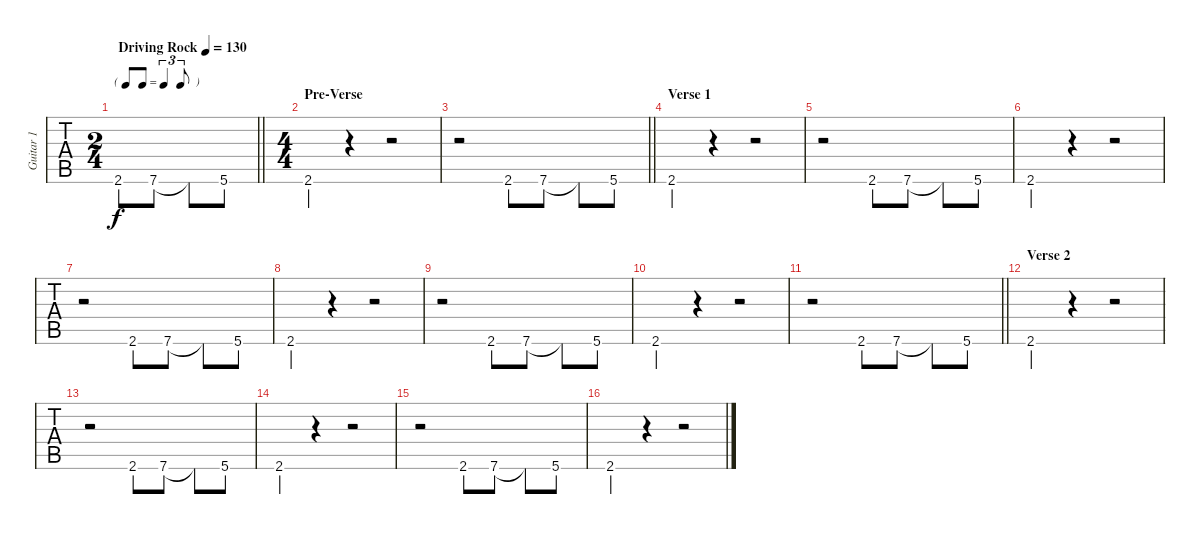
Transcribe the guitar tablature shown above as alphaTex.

\track ("Guitar 1" "Guitar 1") {instrument electricguitarmuted}
\staff {tabs}
\tuning (E4 B3 G3 D3 A2 D2) {hide}
\ts (2 4)
\tf triplet8th
\tempo (130 "Driving Rock")
\clef g2
\barLineRight lightlight
\ks c
2.6.8{dy f instrument electricguitarmuted} 7.6.8 7.6{t}.8 5.6.8 |
\ts (4 4)
\section ("" "Pre-Verse")
2.6.4 r.4 r.2 |
\barLineRight lightlight
r.2 2.6.8 7.6.8 7.6{t}.8 5.6.8 |
\section ("" "Verse 1")
2.6.4 r.4 r.2 |
r.2 2.6.8 7.6.8 7.6{t}.8 5.6.8 |
2.6.4 r.4 r.2 |
r.2 2.6.8 7.6.8 7.6{t}.8 5.6.8 |
2.6.4 r.4 r.2 |
r.2 2.6.8 7.6.8 7.6{t}.8 5.6.8 |
2.6.4 r.4 r.2 |
\barLineRight lightlight
r.2 2.6.8 7.6.8 7.6{t}.8 5.6.8 |
\section ("" "Verse 2")
2.6.4 r.4 r.2 |
r.2 2.6.8 7.6.8 7.6{t}.8 5.6.8 |
2.6.4 r.4 r.2 |
r.2 2.6.8 7.6.8 7.6{t}.8 5.6.8 |
2.6.4 r.4 r.2
